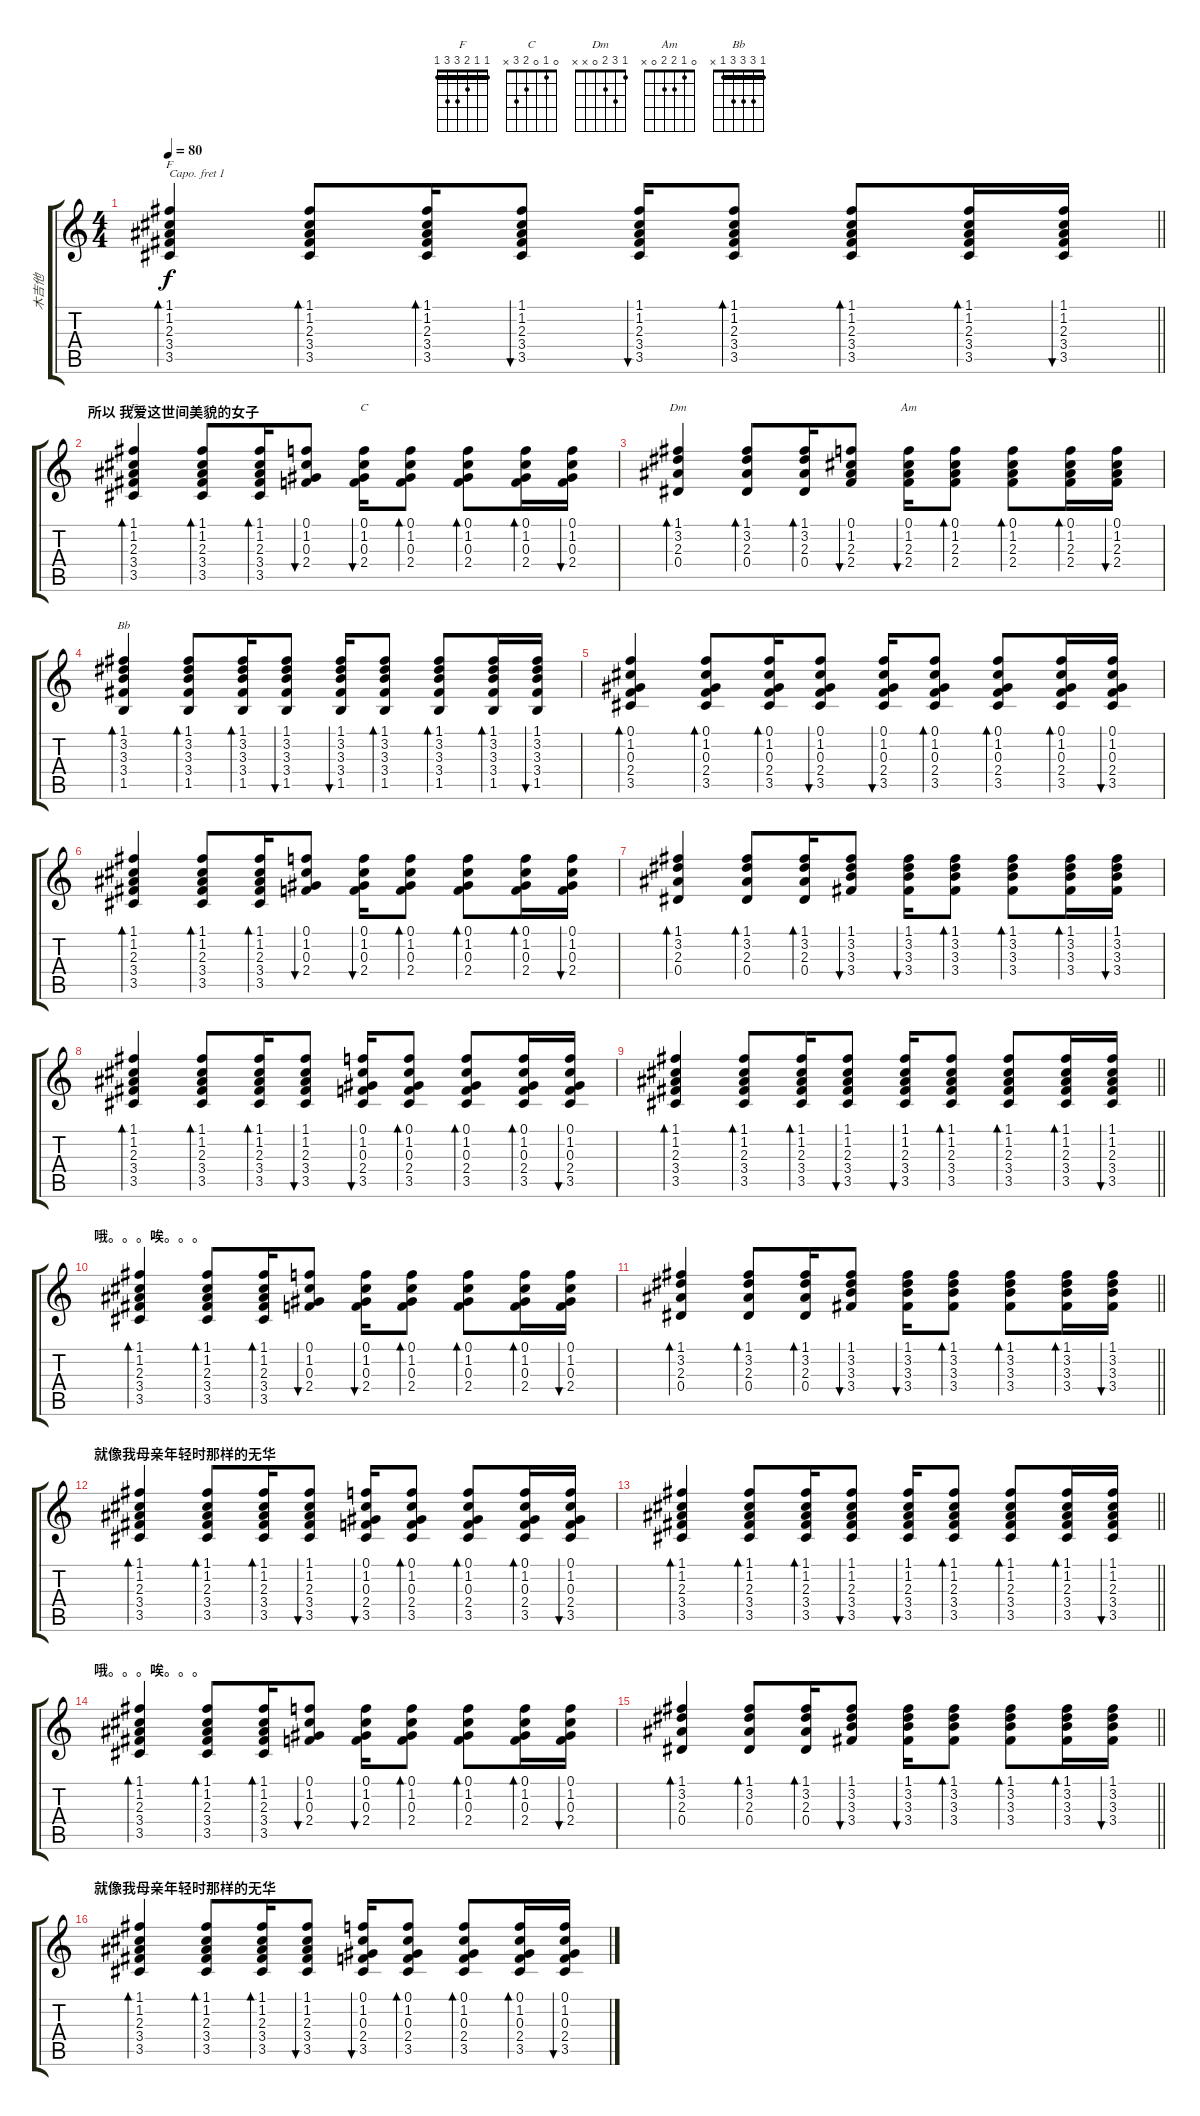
\track ("木吉他" "木吉他") {instrument electricguitarjazz}
\staff {score tabs}
\capo 1
\tuning (E4 B3 G3 D3 A2 E2) {hide}
\chord ("F" 1 1 2 3 0 1) {barre 1}
\chord ("F" 1 1 2 3 3 1) {barre 1}
\chord ("C" 0 1 0 2 3 x)
\chord ("Dm" 1 3 2 0 x x)
\chord ("Am" 0 1 2 2 0 x)
\chord ("Bb" 1 3 3 3 1 x) {barre 1}
\ts (4 4)
\section ("" "")
\tempo 80
\clef g2
\barLineRight lightlight
\ks c
(1.1 1.2 2.3 3.4 3.5).4{bd 60 ch "F" dy f} (1.1 1.2 2.3 3.4 3.5).8{bd 30} (1.1 1.2 2.3 3.4 3.5).16{bd 30} (1.1 1.2 2.3 3.4 3.5).8{bu 30} (1.1 1.2 2.3 3.4 3.5).16{bu 30} (1.1 1.2 2.3 3.4 3.5).8{bd 30} (1.1 1.2 2.3 3.4 3.5).8{bd 30} (1.1 1.2 2.3 3.4 3.5).16{bd 30} (1.1 1.2 2.3 3.4 3.5).16{bu 30} |
\section ("" "所以 我爱这世间美貌的女子")
(1.1 1.2 2.3 3.4 3.5).4{bd 30 ch "F"} (1.1 1.2 2.3 3.4 3.5).8{bd 30} (1.1 1.2 2.3 3.4 3.5).16{bd 30} (0.1 1.2 0.3 2.4).8{bu 30} (0.1 1.2 0.3 2.4).16{bu 30 ch "C"} (0.1 1.2 0.3 2.4).8{bd 30} (0.1 1.2 0.3 2.4).8{bd 30} (0.1 1.2 0.3 2.4).16{bd 30} (0.1 1.2 0.3 2.4).16{bu 30} |
(1.1 3.2 2.3 0.4).4{bd 60 ch "Dm"} (1.1 3.2 2.3 0.4).8{bd 30} (1.1 3.2 2.3 0.4).16{bd 30} (0.1 1.2 2.3 2.4).8{bu 30} (0.1 1.2 2.3 2.4).16{bu 30 ch "Am"} (0.1 1.2 2.3 2.4).8{bd 30} (0.1 1.2 2.3 2.4).8{bd 30} (0.1 1.2 2.3 2.4).16{bd 30} (0.1 1.2 2.3 2.4).16{bu 30} |
(1.1 3.2 3.3 3.4 1.5).4{bd 60 ch "Bb"} (1.1 3.2 3.3 3.4 1.5).8{bd 30} (1.1 3.2 3.3 3.4 1.5).16{bd 30} (1.1 3.2 3.3 3.4 1.5).8{bu 30} (1.1 3.2 3.3 3.4 1.5).16{bu 30} (1.1 3.2 3.3 3.4 1.5).8{bd 30} (1.1 3.2 3.3 3.4 1.5).8{bd 30} (1.1 3.2 3.3 3.4 1.5).16{bd 30} (1.1 3.2 3.3 3.4 1.5).16{bu 30} |
(0.1 1.2 0.3 2.4 3.5).4{bd 60} (0.1 1.2 0.3 2.4 3.5).8{bd 30} (0.1 1.2 0.3 2.4 3.5).16{bd 30} (0.1 1.2 0.3 2.4 3.5).8{bu 30} (0.1 1.2 0.3 2.4 3.5).16{bu 30} (0.1 1.2 0.3 2.4 3.5).8{bd 30} (0.1 1.2 0.3 2.4 3.5).8{bd 30} (0.1 1.2 0.3 2.4 3.5).16{bd 30} (0.1 1.2 0.3 2.4 3.5).16{bu 30} |
(1.1 1.2 2.3 3.4 3.5).4{bd 30} (1.1 1.2 2.3 3.4 3.5).8{bd 30} (1.1 1.2 2.3 3.4 3.5).16{bd 30} (0.1 1.2 0.3 2.4).8{bu 30} (0.1 1.2 0.3 2.4).16{bu 30} (0.1 1.2 0.3 2.4).8{bd 30} (0.1 1.2 0.3 2.4).8{bd 30} (0.1 1.2 0.3 2.4).16{bd 30} (0.1 1.2 0.3 2.4).16{bu 30} |
(1.1 3.2 2.3 0.4).4{bd 60} (1.1 3.2 2.3 0.4).8{bd 30} (1.1 3.2 2.3 0.4).16{bd 30} (1.1 3.2 3.3 3.4).8{bu 30} (1.1 3.2 3.3 3.4).16{bu 30} (1.1 3.2 3.3 3.4).8{bd 30} (1.1 3.2 3.3 3.4).8{bd 30} (1.1 3.2 3.3 3.4).16{bd 30} (1.1 3.2 3.3 3.4).16{bu 30} |
(1.1 1.2 2.3 3.4 3.5).4{bd 30} (1.1 1.2 2.3 3.4 3.5).8{bd 30} (1.1 1.2 2.3 3.4 3.5).16{bd 30} (1.1 1.2 2.3 3.4 3.5).8{bu 30} (0.1 1.2 0.3 2.4 3.5).16{bu 30} (0.1 1.2 0.3 2.4 3.5).8{bd 30} (0.1 1.2 0.3 2.4 3.5).8{bd 30} (0.1 1.2 0.3 2.4 3.5).16{bd 30} (0.1 1.2 0.3 2.4 3.5).16{bu 30} |
\barLineRight lightlight
(1.1 1.2 2.3 3.4 3.5).4{bd 60} (1.1 1.2 2.3 3.4 3.5).8{bd 30} (1.1 1.2 2.3 3.4 3.5).16{bd 30} (1.1 1.2 2.3 3.4 3.5).8{bu 30} (1.1 1.2 2.3 3.4 3.5).16{bu 30} (1.1 1.2 2.3 3.4 3.5).8{bd 30} (1.1 1.2 2.3 3.4 3.5).8{bd 30} (1.1 1.2 2.3 3.4 3.5).16{bd 30} (1.1 1.2 2.3 3.4 3.5).16{bu 30} |
\section ("" "哦。。。唉。。。")
(1.1 1.2 2.3 3.4 3.5).4{bd 30} (1.1 1.2 2.3 3.4 3.5).8{bd 30} (1.1 1.2 2.3 3.4 3.5).16{bd 30} (0.1 1.2 0.3 2.4).8{bu 30} (0.1 1.2 0.3 2.4).16{bu 30} (0.1 1.2 0.3 2.4).8{bd 30} (0.1 1.2 0.3 2.4).8{bd 30} (0.1 1.2 0.3 2.4).16{bd 30} (0.1 1.2 0.3 2.4).16{bu 30} |
\barLineRight lightlight
(1.1 3.2 2.3 0.4).4{bd 60} (1.1 3.2 2.3 0.4).8{bd 30} (1.1 3.2 2.3 0.4).16{bd 30} (1.1 3.2 3.3 3.4).8{bu 30} (1.1 3.2 3.3 3.4).16{bu 30} (1.1 3.2 3.3 3.4).8{bd 30} (1.1 3.2 3.3 3.4).8{bd 30} (1.1 3.2 3.3 3.4).16{bd 30} (1.1 3.2 3.3 3.4).16{bu 30} |
\section ("" "就像我母亲年轻时那样的无华")
(1.1 1.2 2.3 3.4 3.5).4{bd 30} (1.1 1.2 2.3 3.4 3.5).8{bd 30} (1.1 1.2 2.3 3.4 3.5).16{bd 30} (1.1 1.2 2.3 3.4 3.5).8{bu 30} (0.1 1.2 0.3 2.4 3.5).16{bu 30} (0.1 1.2 0.3 2.4 3.5).8{bd 30} (0.1 1.2 0.3 2.4 3.5).8{bd 30} (0.1 1.2 0.3 2.4 3.5).16{bd 30} (0.1 1.2 0.3 2.4 3.5).16{bu 30} |
\barLineRight lightlight
(1.1 1.2 2.3 3.4 3.5).4{bd 60} (1.1 1.2 2.3 3.4 3.5).8{bd 30} (1.1 1.2 2.3 3.4 3.5).16{bd 30} (1.1 1.2 2.3 3.4 3.5).8{bu 30} (1.1 1.2 2.3 3.4 3.5).16{bu 30} (1.1 1.2 2.3 3.4 3.5).8{bd 30} (1.1 1.2 2.3 3.4 3.5).8{bd 30} (1.1 1.2 2.3 3.4 3.5).16{bd 30} (1.1 1.2 2.3 3.4 3.5).16{bu 30} |
\section ("" "哦。。。唉。。。")
(1.1 1.2 2.3 3.4 3.5).4{bd 30} (1.1 1.2 2.3 3.4 3.5).8{bd 30} (1.1 1.2 2.3 3.4 3.5).16{bd 30} (0.1 1.2 0.3 2.4).8{bu 30} (0.1 1.2 0.3 2.4).16{bu 30} (0.1 1.2 0.3 2.4).8{bd 30} (0.1 1.2 0.3 2.4).8{bd 30} (0.1 1.2 0.3 2.4).16{bd 30} (0.1 1.2 0.3 2.4).16{bu 30} |
\barLineRight lightlight
(1.1 3.2 2.3 0.4).4{bd 60} (1.1 3.2 2.3 0.4).8{bd 30} (1.1 3.2 2.3 0.4).16{bd 30} (1.1 3.2 3.3 3.4).8{bu 30} (1.1 3.2 3.3 3.4).16{bu 30} (1.1 3.2 3.3 3.4).8{bd 30} (1.1 3.2 3.3 3.4).8{bd 30} (1.1 3.2 3.3 3.4).16{bd 30} (1.1 3.2 3.3 3.4).16{bu 30} |
\section ("" "就像我母亲年轻时那样的无华")
(1.1 1.2 2.3 3.4 3.5).4{bd 30} (1.1 1.2 2.3 3.4 3.5).8{bd 30} (1.1 1.2 2.3 3.4 3.5).16{bd 30} (1.1 1.2 2.3 3.4 3.5).8{bu 30} (0.1 1.2 0.3 2.4 3.5).16{bu 30} (0.1 1.2 0.3 2.4 3.5).8{bd 30} (0.1 1.2 0.3 2.4 3.5).8{bd 30} (0.1 1.2 0.3 2.4 3.5).16{bd 30} (0.1 1.2 0.3 2.4 3.5).16{bu 30}
